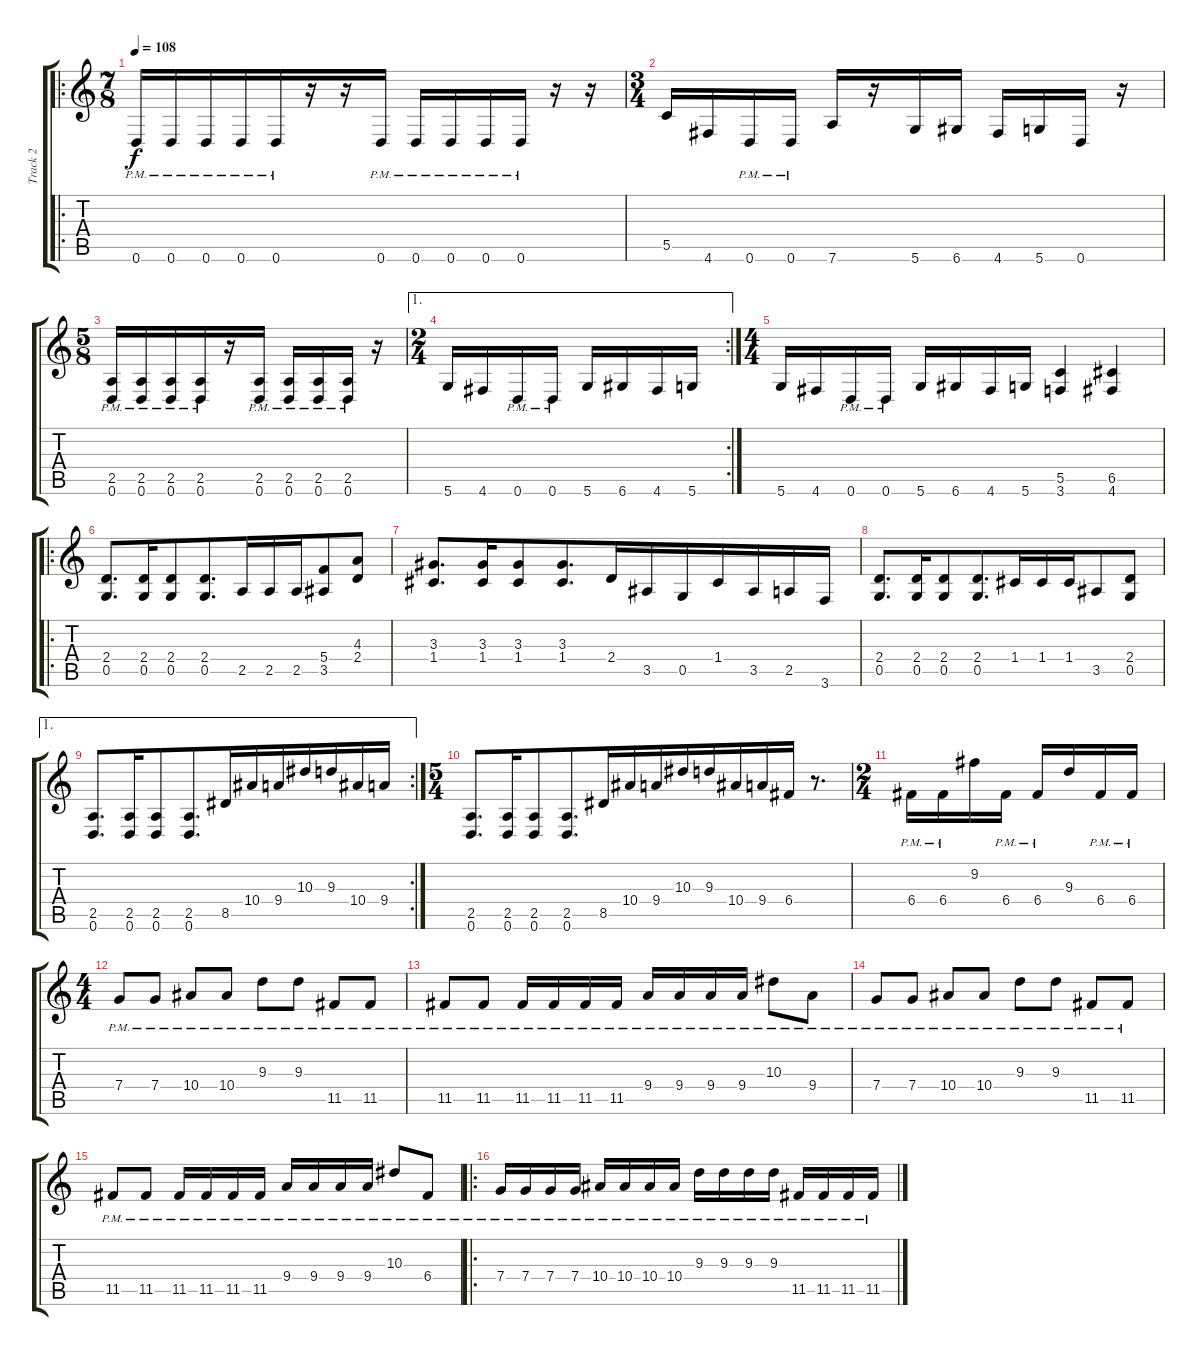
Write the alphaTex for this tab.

\track ("Track 2" "Track 2") {instrument overdrivenguitar}
\staff {score tabs}
\tuning (D4 A3 F3 C3 G2 D2) {hide}
\ro
\ts (7 8)
\tempo 108
\clef g2
\ks c
0.6{pm}.16{dy f} 0.6{pm}.16 0.6{pm}.16 0.6{pm}.16 0.6{pm}.16 r.16 r.16 0.6{pm}.16 0.6{pm}.16 0.6{pm}.16 0.6{pm}.16 0.6{pm}.16 r.16 r.16 |
\ts (3 4)
5.5.16 4.6.16 0.6{pm}.16 0.6{pm}.16 7.6.16 r.16 5.6.16 6.6.16 4.6.16 5.6.16 0.6.16 r.16 |
\ts (5 8)
(2.5{pm} 0.6{pm}).16 (2.5{pm} 0.6{pm}).16 (2.5{pm} 0.6{pm}).16 (2.5{pm} 0.6{pm}).16 r.16 (2.5{pm} 0.6{pm}).16 (2.5{pm} 0.6{pm}).16 (2.5{pm} 0.6{pm}).16 (2.5{pm} 0.6{pm}).16 r.16 |
\ae 1
\rc 2
\ts (2 4)
5.6.16 4.6.16 0.6{pm}.16 0.6{pm}.16 5.6.16 6.6.16 4.6.16 5.6.16 |
\ts (4 4)
5.6.16 4.6.16 0.6{pm}.16 0.6{pm}.16 5.6.16 6.6.16 4.6.16 5.6.16 (5.5 3.6).4 (6.5 4.6).4 |
\ro
(2.4 0.5).8{d} (2.4 0.5).16{beam merge} (2.4 0.5).8 (2.4 0.5).8{d beam merge} 2.5.16 2.5.16 2.5.16{beam merge} (5.4 3.5).8 (4.3 2.4).8 |
(3.3 1.4).8{d} (3.3 1.4).16{beam merge} (3.3 1.4).8 (3.3 1.4).8{d beam merge} 2.4.16 3.5.16 0.5.16{beam merge} 1.4.16 3.5.16 2.5.16 3.6.16 |
(2.4 0.5).8{d} (2.4 0.5).16{beam merge} (2.4 0.5).8 (2.4 0.5).8{d beam merge} 1.4.16 1.4.16 1.4.16{beam merge} 3.5.8 (2.4 0.5).8 |
\ae 1
\rc 2
(2.5 0.6).8{d} (2.5 0.6).16{beam merge} (2.5 0.6).8 (2.5 0.6).8{d beam merge} 8.5.16 10.4.16 9.4.16{beam merge} 10.3.16 9.3.16 10.4.16 9.4.16 |
\ts (5 4)
(2.5 0.6).8{d} (2.5 0.6).16{beam merge} (2.5 0.6).8{beam merge} (2.5 0.6).8{d beam merge} 8.5.16 10.4.16 9.4.16{beam merge} 10.3.16 9.3.16 10.4.16 9.4.16{beam merge} 6.4.16 r.8{d} |
\ts (2 4)
6.4{pm}.16 6.4{pm}.16 9.2.16 6.4{pm}.16 6.4{pm}.16 9.3.16 6.4{pm}.16 6.4{pm}.16 |
\ts (4 4)
7.4{pm}.8 7.4{pm}.8 10.4{pm}.8 10.4{pm}.8 9.3{pm}.8 9.3{pm}.8 11.5{pm}.8 11.5{pm}.8 |
11.5{pm}.8 11.5{pm}.8 11.5{pm}.16 11.5{pm}.16 11.5{pm}.16 11.5{pm}.16 9.4{pm}.16 9.4{pm}.16 9.4{pm}.16 9.4{pm}.16 10.3{pm}.8 9.4{pm}.8 |
7.4{pm}.8 7.4{pm}.8 10.4{pm}.8 10.4{pm}.8 9.3{pm}.8 9.3{pm}.8 11.5{pm}.8 11.5{pm}.8 |
11.5{pm}.8 11.5{pm}.8 11.5{pm}.16 11.5{pm}.16 11.5{pm}.16 11.5{pm}.16 9.4{pm}.16 9.4{pm}.16 9.4{pm}.16 9.4{pm}.16 10.3{pm}.8 6.4{pm}.8 |
\ro
7.4{pm}.16 7.4{pm}.16 7.4{pm}.16 7.4{pm}.16 10.4{pm}.16 10.4{pm}.16 10.4{pm}.16 10.4{pm}.16 9.3{pm}.16 9.3{pm}.16 9.3{pm}.16 9.3{pm}.16 11.5{pm}.16 11.5{pm}.16 11.5{pm}.16 11.5{pm}.16
